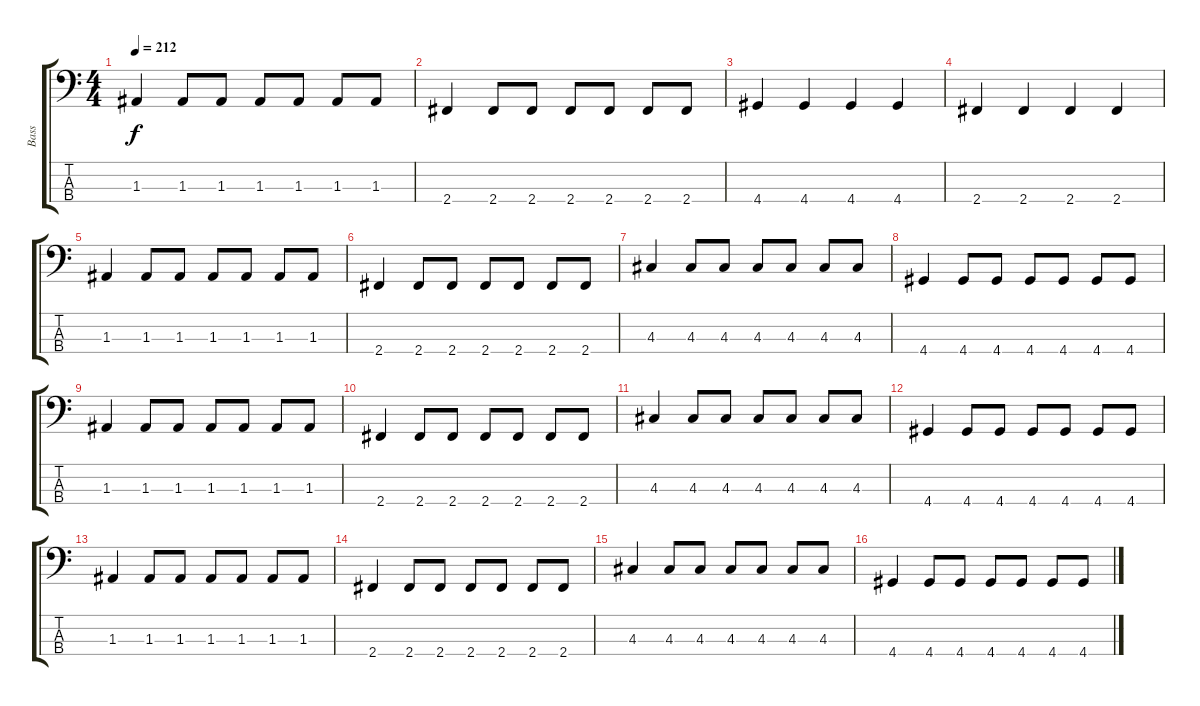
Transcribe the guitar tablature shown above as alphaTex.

\track ("Bass" "Bass") {instrument electricbasspick}
\staff {score tabs}
\tuning (G2 D2 A1 E1) {hide}
\ts (4 4)
\tempo 212
\clef f4
\ks c
1.3.4{dy f} 1.3.8 1.3.8 1.3.8 1.3.8 1.3.8 1.3.8 |
2.4.4 2.4.8 2.4.8 2.4.8 2.4.8 2.4.8 2.4.8 |
4.4.4 4.4.4 4.4.4 4.4.4 |
2.4.4 2.4.4 2.4.4 2.4.4 |
1.3.4 1.3.8 1.3.8 1.3.8 1.3.8 1.3.8 1.3.8 |
2.4.4 2.4.8 2.4.8 2.4.8 2.4.8 2.4.8 2.4.8 |
4.3.4 4.3.8 4.3.8 4.3.8 4.3.8 4.3.8 4.3.8 |
4.4.4 4.4.8 4.4.8 4.4.8 4.4.8 4.4.8 4.4.8 |
1.3.4 1.3.8 1.3.8 1.3.8 1.3.8 1.3.8 1.3.8 |
2.4.4 2.4.8 2.4.8 2.4.8 2.4.8 2.4.8 2.4.8 |
4.3.4 4.3.8 4.3.8 4.3.8 4.3.8 4.3.8 4.3.8 |
4.4.4 4.4.8 4.4.8 4.4.8 4.4.8 4.4.8 4.4.8 |
1.3.4 1.3.8 1.3.8 1.3.8 1.3.8 1.3.8 1.3.8 |
2.4.4 2.4.8 2.4.8 2.4.8 2.4.8 2.4.8 2.4.8 |
4.3.4 4.3.8 4.3.8 4.3.8 4.3.8 4.3.8 4.3.8 |
4.4.4 4.4.8 4.4.8 4.4.8 4.4.8 4.4.8 4.4.8
